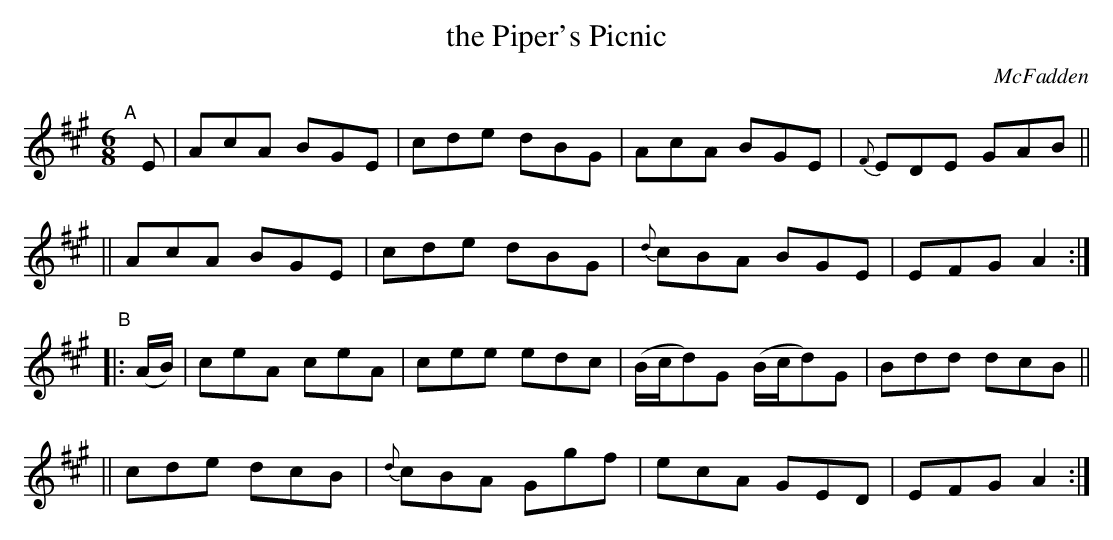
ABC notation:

X:1
T: the Piper's Picnic
O: McFadden
M: 6/8
L: 1/8
K: A
"^A"[|] E \
|  AcA BGE | cde dBG | AcA BGE | {F}EDE GAB ||
|| AcA BGE | cde dBG | {d}cBA BGE | EFG A2 :|
"^B"|: (A/B/) \
|  ceA ceA | cee edc | (B/c/d)G (B/c/d)G | Bdd dcB ||
|| cde dcB | {d}cBA Ggf | ecA GED | EFG A2 :|
